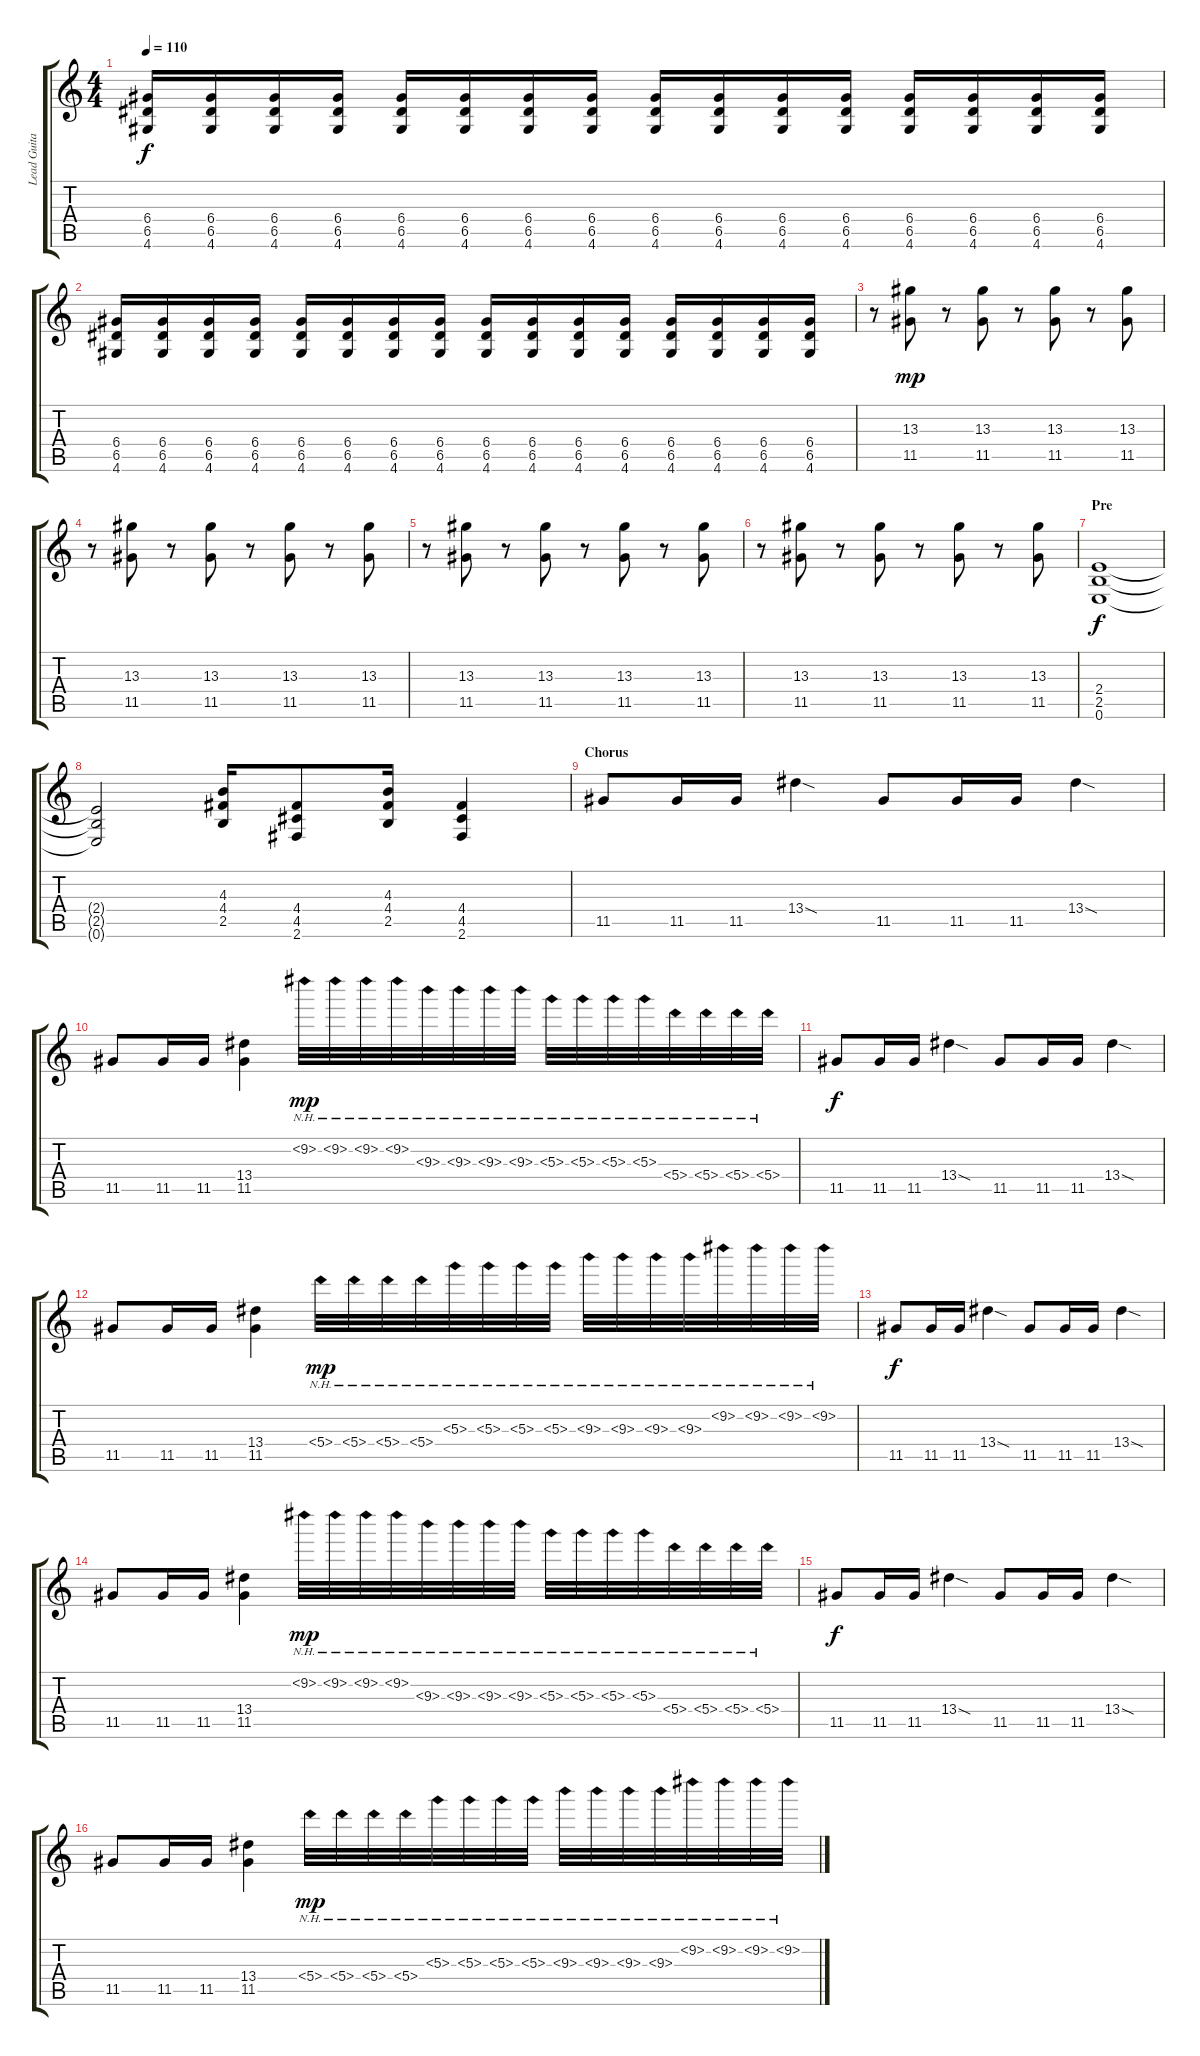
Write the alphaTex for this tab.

\track ("Lead Guitar" "Lead Guita") {instrument distortionguitar}
\staff {score tabs}
\tuning (E4 B3 G3 D3 A2 E2) {hide}
\ts (4 4)
\tempo 110
\clef g2
\ks c
(6.4 6.5 4.6).16{dy f} (6.4 6.5 4.6).16 (6.4 6.5 4.6).16 (6.4 6.5 4.6).16 (6.4 6.5 4.6).16 (6.4 6.5 4.6).16 (6.4 6.5 4.6).16 (6.4 6.5 4.6).16 (6.4 6.5 4.6).16 (6.4 6.5 4.6).16 (6.4 6.5 4.6).16 (6.4 6.5 4.6).16 (6.4 6.5 4.6).16 (6.4 6.5 4.6).16 (6.4 6.5 4.6).16 (6.4 6.5 4.6).16 |
(6.4 6.5 4.6).16 (6.4 6.5 4.6).16 (6.4 6.5 4.6).16 (6.4 6.5 4.6).16 (6.4 6.5 4.6).16 (6.4 6.5 4.6).16 (6.4 6.5 4.6).16 (6.4 6.5 4.6).16 (6.4 6.5 4.6).16 (6.4 6.5 4.6).16 (6.4 6.5 4.6).16 (6.4 6.5 4.6).16 (6.4 6.5 4.6).16 (6.4 6.5 4.6).16 (6.4 6.5 4.6).16 (6.4 6.5 4.6).16 |
r.8 (13.3 11.5).8{dy mp} r.8 (13.3 11.5).8 r.8 (13.3 11.5).8 r.8 (13.3 11.5).8 |
r.8 (13.3 11.5).8 r.8 (13.3 11.5).8 r.8 (13.3 11.5).8 r.8 (13.3 11.5).8 |
r.8 (13.3 11.5).8 r.8 (13.3 11.5).8 r.8 (13.3 11.5).8 r.8 (13.3 11.5).8 |
r.8 (13.3 11.5).8 r.8 (13.3 11.5).8 r.8 (13.3 11.5).8 r.8 (13.3 11.5).8 |
\section ("" "Pre")
(2.4 2.5 0.6).1{dy f} |
(2.4{t} 2.5{t} 0.6{t}).2 (4.3 4.4 2.5).16 (4.4 4.5 2.6).8 (4.3 4.4 2.5).16 (4.4 4.5 2.6).4 |
\section ("" "Chorus")
11.5.8 11.5.16 11.5.16 13.4{sod}.4 11.5.8 11.5.16 11.5.16 13.4{sod}.4 |
11.5.8 11.5.16 11.5.16 (13.4 11.5).4 9.2{nh}.32{dy mp} 9.2{nh}.32 9.2{nh}.32 9.2{nh}.32 9.3{nh}.32 9.3{nh}.32 9.3{nh}.32 9.3{nh}.32 5.3{nh}.32 5.3{nh}.32 5.3{nh}.32 5.3{nh}.32 5.4{nh}.32 5.4{nh}.32 5.4{nh}.32 5.4{nh}.32 |
11.5.8{dy f} 11.5.16 11.5.16 13.4{sod}.4 11.5.8 11.5.16 11.5.16 13.4{sod}.4 |
11.5.8 11.5.16 11.5.16 (13.4 11.5).4 5.4{nh}.32{dy mp} 5.4{nh}.32 5.4{nh}.32 5.4{nh}.32 5.3{nh}.32 5.3{nh}.32 5.3{nh}.32 5.3{nh}.32 9.3{nh}.32 9.3{nh}.32 9.3{nh}.32 9.3{nh}.32 9.2{nh}.32 9.2{nh}.32 9.2{nh}.32 9.2{nh}.32 |
11.5.8{dy f} 11.5.16 11.5.16 13.4{sod}.4 11.5.8 11.5.16 11.5.16 13.4{sod}.4 |
11.5.8 11.5.16 11.5.16 (13.4 11.5).4 9.2{nh}.32{dy mp} 9.2{nh}.32 9.2{nh}.32 9.2{nh}.32 9.3{nh}.32 9.3{nh}.32 9.3{nh}.32 9.3{nh}.32 5.3{nh}.32 5.3{nh}.32 5.3{nh}.32 5.3{nh}.32 5.4{nh}.32 5.4{nh}.32 5.4{nh}.32 5.4{nh}.32 |
11.5.8{dy f} 11.5.16 11.5.16 13.4{sod}.4 11.5.8 11.5.16 11.5.16 13.4{sod}.4 |
11.5.8 11.5.16 11.5.16 (13.4 11.5).4 5.4{nh}.32{dy mp} 5.4{nh}.32 5.4{nh}.32 5.4{nh}.32 5.3{nh}.32 5.3{nh}.32 5.3{nh}.32 5.3{nh}.32 9.3{nh}.32 9.3{nh}.32 9.3{nh}.32 9.3{nh}.32 9.2{nh}.32 9.2{nh}.32 9.2{nh}.32 9.2{nh}.32
